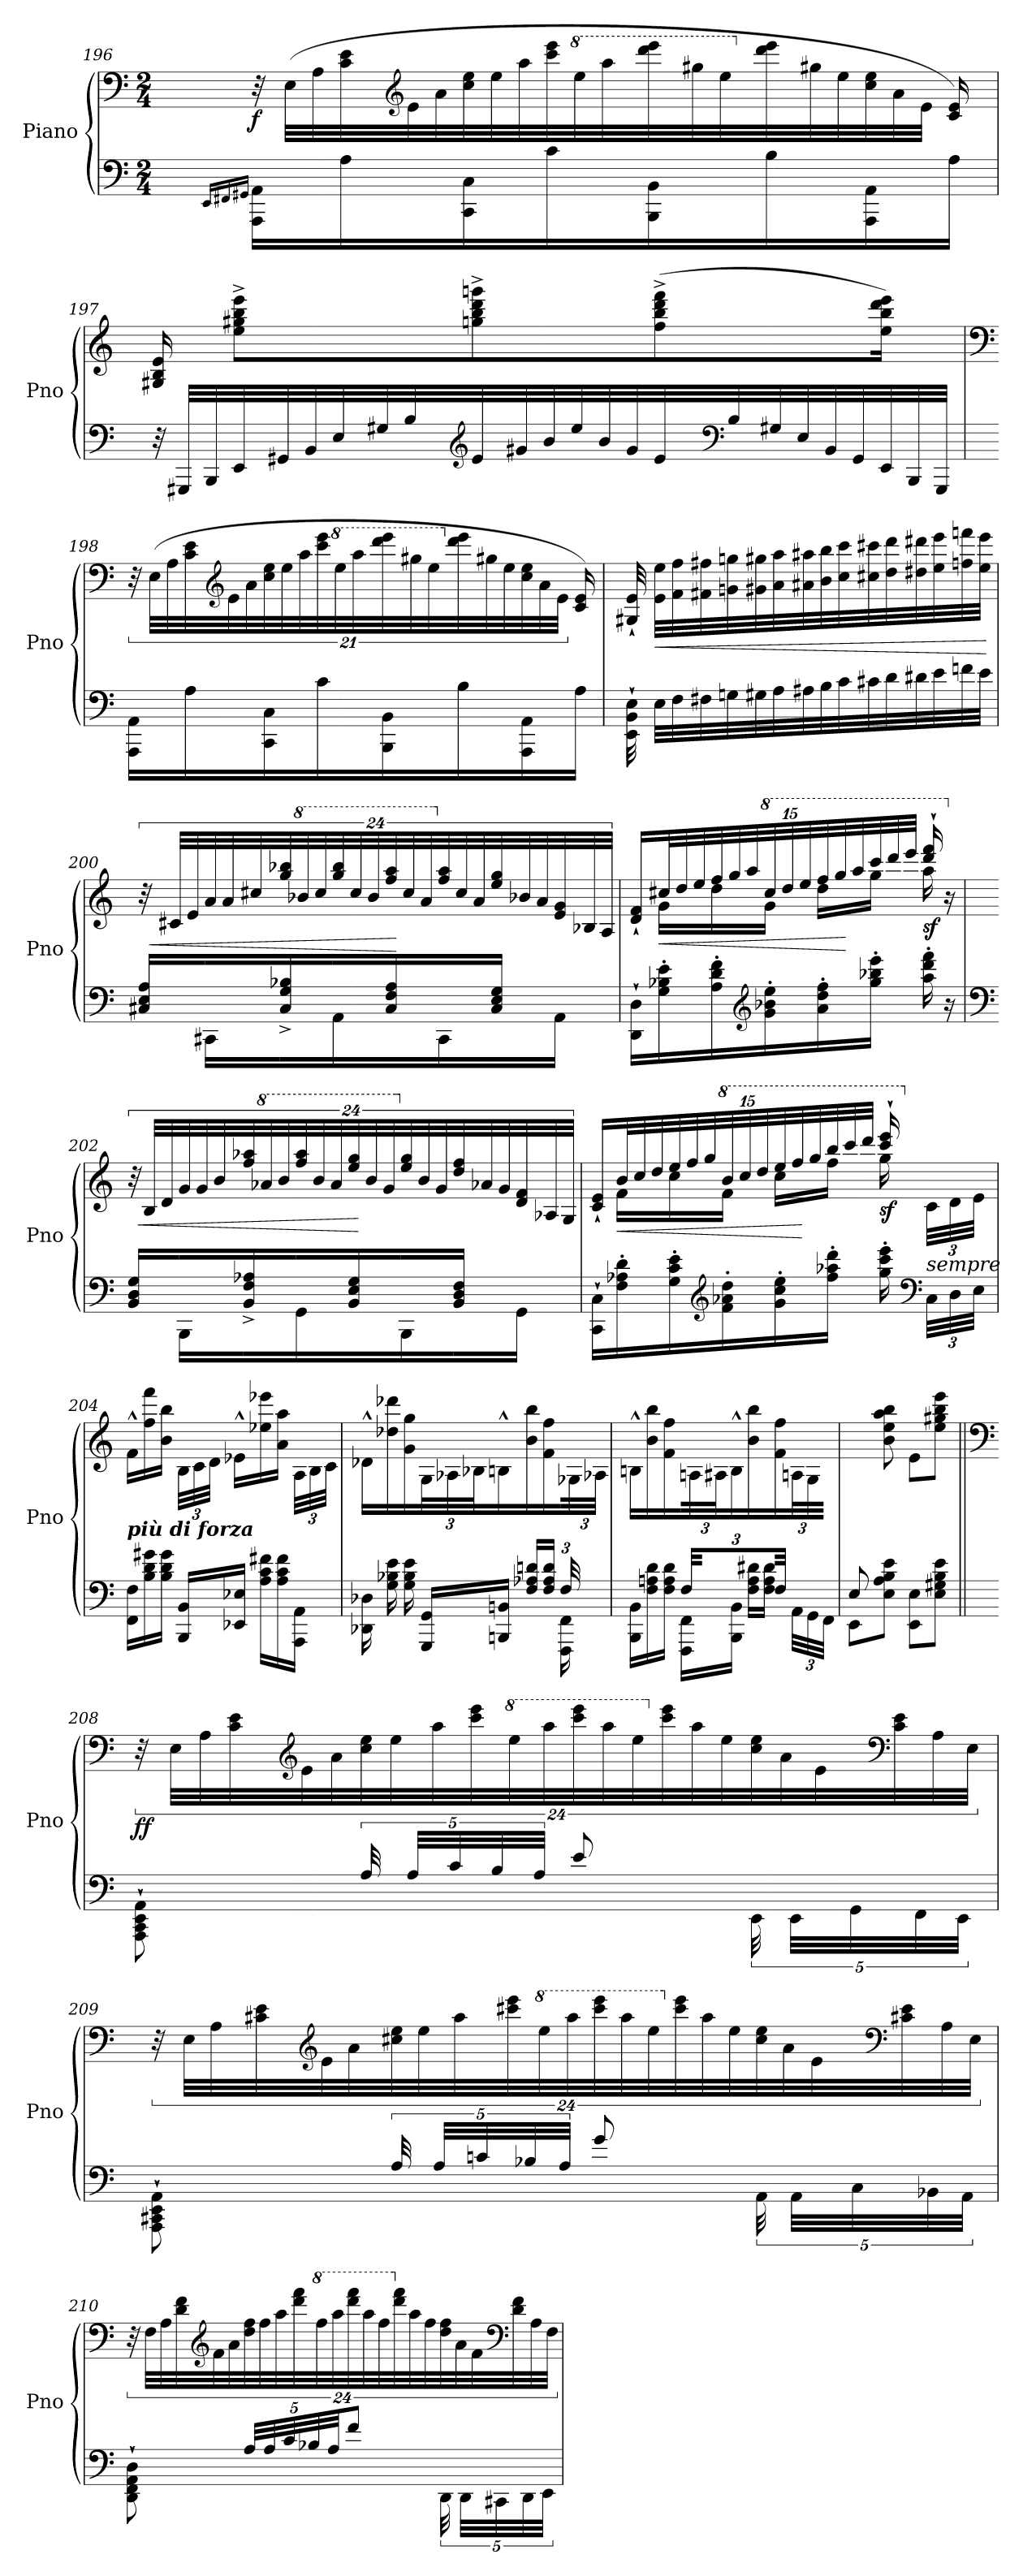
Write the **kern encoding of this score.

**kern	**kern	**dynam
*part1	*part1	*part1
*staff2	*staff1	*staff1/2
*I"Piano	*	*
*I'Pno	*	*
!!LO:LB:g=z
*clefF4	*clefF4	*
*k[]	*k[]	*
*M2/4	*M2/4	*
=196	=196	=196
16qEE/LL	.	.
16qFF#X/	.	.
16qGG#X/JJ	.	.
*	*Xtuplet	*
!	!	!LO:DY:b
16AAA\ 16AA\LL	48r	f
.	(>48E\LLL	.
.	48A\	.
16A\	48c\ 48e\	.
*	*clefG2	*
.	48e\	.
.	48a\	.
16CC\ 16C\	48cc\ 48ee\	.
.	48ee\	.
.	48aa\	.
16c\	48ccc\ 48eee\	.
*	*8va	*
.	48eee\	.
.	48aaa\	.
16BBB\ 16BB\	48dddd\ 48eeee\	.
.	48ggg#X\	.
.	48eee\	.
*	*X8va	*
16B\	48ddd\ 48eee\	.
.	48gg#X\	.
.	48ee\	.
16AAA\ 16AA\	48cc\ 48ee\	.
.	48a\	.
.	48e\JJJ	.
16A\JJ	16c/ 16e/)	.
=197	=197	=197
*Xtuplet	*	*
48r	16G#X/ 16B/ 16e/	.
48GGG#X/LLL	.	.
48BBB/	.	.
48EE/	8ee\^ 8gg#X\^ 8bb\^ 8eee\^L	.
48GG#X/	.	.
48BB/	.	.
48E/	.	.
48G#X/	.	.
48B/	.	.
*clefG2	*	*
48e/	8ggn\^ 8bb\^ 8ddd\^ 8gggn\^	.
48g#X/	.	.
48b/	.	.
48ee/	.	.
48b/	.	.
48g#/	.	.
48e/	(>8ff\^ 8bb\^ 8ddd\^ 8fff\^	.
*clefF4	*	*
48B/	.	.
48G#X/	.	.
48E/	.	.
48BB/	.	.
48GG#/	.	.
48EE/	16ee\ 16bb\ 16ddd\ 16eee\Jk)	.
48BBB/	.	.
48GGG#/JJJ	.	.
!!LO:LB:g=z
=198	=198	=198
*	*clefF4	*
*	*tuplet	*
16AAA\ 16AA\LL	48r	.
.	(>48E\LLL	.
.	48A\	.
*	*Xbrackettup	*
16A\	48c\ 48e\	.
*	*clefG2	*
.	48e\	.
.	48a\	.
16CC\ 16C\	48cc\ 48ee\	.
.	48ee\	.
.	48aa\	.
16c\	48ccc\ 48eee\	.
*	*8va	*
.	48eee\	.
.	48aaa\	.
16BBB\ 16BB\	48dddd\ 48eeee\	.
.	48ggg#X\	.
.	48eee\	.
*	*X8va	*
16B\	48ddd\ 48eee\	.
.	48gg#X\	.
.	48ee\	.
16AAA\ 16AA\	48cc\ 48ee\	.
.	48a\	.
.	48e\JJJ	.
16A\JJ	16c/ 16e/)	.
=199	=199	=199
32EE\` 32BB\` 32E\`	32G#X/` 32e/`	.
!	!	!LO:HP:b
32E\LLL	32e\ 32ee\LLL	<
32F\	32f\ 32ff\	.
32F#X\	32f#X\ 32ff#X\	.
32Gn\	32gn\ 32ggn\	.
32G#X\	32g#X\ 32gg#X\	.
32A\	32a\ 32aa\	.
32A#X\	32a#X\ 32aa#X\	.
32B\	32b\ 32bb\	.
32c\	32cc\ 32ccc\	.
32c#X\	32cc#X\ 32ccc#X\	.
32d\	32dd\ 32ddd\	.
32d#X\	32dd#X\ 32ddd#X\	.
32e\	32ee\ 32eee\	.
32fn\	32ffn\ 32fffn\	.
32e\JJJ	32ee\ 32eee\JJJ	.
.	.	[
!!LO:LB:g=z
=200	=200	=200
*^	*	*
*	*	*brackettup	*
16C#X/ 16E/ 16A/LL	16ryy	48r	.
!	!	!	!LO:HP:b
.	.	48c#X/LLL	<
.	.	48e/	.
*	*	*Xbrackettup	*
16ryy	16CC#X\LL	48a/	.
.	.	48a/	.
.	.	48cc#X/	.
16C#/^ 16G/^ 16B-X/^	16ryy	48gg/ 48bb-X/	.
*	*	*8va	*
.	.	48bb-X/	.
.	.	48ccc#/	.
16ryy	16AA\	48ggg/ 48bbb-/	.
.	.	48ccc#/	.
.	.	48bb-/	.
16C#/ 16F/ 16A/	16ryy	48fff/ 48aaa/	.
.	.	48ccc#/	[
.	.	48aa/	.
*	*	*X8va	*
16ryy	16CC#\	48ff/ 48aa/	.
.	.	48cc#/	.
.	.	48a/	.
16C#/ 16E/ 16G/JJ	16ryy	48ee/ 48gg/	.
.	.	48b-X/	.
.	.	48a/	.
16ryy	16AA\JJ	48e/ 48g/	.
.	.	48B-X/	.
.	.	48A/JJJ	.
*v	*v	*	*
=201	=201	=201
*	*^	*
16DD\` 16D\`LL	16d/` 16f/`LL	16ryy	.
!	!	!	!LO:HP:b
16G\' 16B-X\' 16e\'	48cc#X/L	16g\LL	<
.	48dd/	.	.
.	48ee/	.	.
16A\' 16d\' 16f\'	48ff/	16dd\	.
.	48gg/	.	.
.	48aa/	.	.
*clefG2	*	*	*
*	*8va	*	*
16g\' 16b-X\' 16ee\'	48ccc#/	16gg\JJ	.
.	48ddd/	.	.
.	48eee/	.	.
16a\' 16dd\' 16ff\'	48fff/	16ddd\LL	.
.	48ggg/	.	.
.	48aaa/	.	[
16gg\' 16bb-X\' 16eee\'JJ	48cccc/	16ggg\JJ	.
.	48dddd/	.	.
.	48eeee/JJJ	.	.
!	!	!	!LO:DY:b
16aa\' 16ddd\' 16fff\'	16dddd/` 16ffff/`	16aaa\	sf
*	*X8va	*	*
16r	16r	16ryy	.
*	*v	*v	*
!!LO:PB:g=z
=202	=202	=202
*clefF4	*	*
*^	*	*
*	*	*brackettup	*
16BB/ 16D/ 16G/LL	16ryy	48r	.
!	!	!	!LO:HP:b
.	.	48B/LLL	<
.	.	48d/	.
*	*	*Xbrackettup	*
16ryy	16BBB\LL	48g/	.
.	.	48g/	.
.	.	48b/	.
16BB/^ 16F/^ 16A-X/^	16ryy	48ff/ 48aa-X/	.
*	*	*8va	*
.	.	48aa-X/	.
.	.	48bb/	.
16ryy	16GG\	48fff/ 48aaa-/	.
.	.	48bb/	.
.	.	48aa-/	.
16BB/ 16E/ 16G/	16ryy	48eee/ 48ggg/	.
.	.	48bb/	[
.	.	48gg/	.
*	*	*X8va	*
16ryy	16BBB\	48ee/ 48gg/	.
.	.	48b/	.
.	.	48g/	.
16BB/ 16D/ 16F/JJ	16ryy	48dd/ 48ff/	.
.	.	48a-X/	.
.	.	48g/	.
16ryy	16GG\JJ	48d/ 48f/	.
.	.	48A-X/	.
.	.	48G/JJJ	.
*v	*v	*	*
=203	=203	=203
*	*^	*
16CC\` 16C\`LL	16c/` 16e/`LL	16ryy	.
!	!	!	!LO:HP:b
16F\' 16A-X\' 16d\'	48b/L	16f\LL	<
.	48cc/	.	.
.	48dd/	.	.
16G\' 16c\' 16e\'	48ee/	16cc\	.
.	48ff/	.	.
.	48gg/	.	.
*clefG2	*	*	*
*	*8va	*	*
16f\' 16a-X\' 16dd\'	48bb/	16ff\JJ	.
.	48ccc/	.	.
.	48ddd/	.	.
16g\' 16cc\' 16ee\'	48eee/	16ccc\LL	.
.	48fff/	.	.
.	48ggg/	.	[
16ff\' 16aa-X\' 16ddd\'JJ	48bbb/	16fff\JJ	.
.	48cccc/	.	.
.	48dddd/JJJ	.	.
!	!	!	!LO:DY:b
16gg\' 16ccc\' 16eee\'	16cccc/` 16eeee/`	16ggg\	sf
*clefF4	*	*	*
*tuplet	*	*	*
*Xbrackettup	*	*	*
*	*X8va	*	*
!LO:TX:a:i:t=sempre	!	!	!
48C\LLL	48c\LLL	16ryy	.
48D\	48d\	.	.
48E\JJJ	48e\JJJ	.	.
*	*v	*v	*
!!LO:LB:g=z
=204	=204	=204
!LO:TX:a:Bi:t=più  di forza	!	!
16FF\ 16F\LL	16f^^\LL	.
16B\ 16d\ 16g#X\	16ff\ 16fff\	.
16B\ 16d\ 16g#\JJ	16b\ 16bb\JJ	.
16BBB/ 16BB/LL	48B\LLL	.
.	48c\	.
.	48d\JJJ	.
16EE-X/ 16E-X/JJ	16e-X^^\LL	.
16A\ 16c\ 16f#X\LL	16ee-X\ 16eee-X\	.
16A\ 16c\ 16f#\	16a\ 16aa\JJ	.
16AAA\ 16AA\	48A\LLL	.
.	48B\	.
.	48c\JJJ	.
=205	=205	=205
*^	*	*
4..ryy	16DD-X\ 16D-X\	16d-X^^\LL	.
.	16G\ 16B-X\ 16e\	16dd-X\ 16ddd-X\	.
.	16G\ 16B-\ 16e\JJ	16g\ 16gg\JJ	.
.	16GGG/ 16GG/LL	48G/LLL	.
.	.	48A-X/	.
.	.	48B-X/JJJ	.
.	16BBBn/ 16BBn/JJ	16Bn^^\LL	.
.	16F/ 16A-X/ 16dn/LL	16b\ 16bb\	.
.	16F/ 16A-/ 16d/JJ	16f\ 16ff\JJ	.
48F/LLL	16FFF\ 16FF\	48ryy	.
24ryy	.	48G-X\	.
.	.	48A-X\JJJ	.
=206	=206	=206	=206
8.ryy	16BBB\ 16BB\LL	16Bn^^\LL	.
.	16F\ 16An\ 16d\	16b\ 16bb\	.
.	16F\ 16A\ 16d\JJ	16f\ 16ff\JJ	.
48F/LLL	16FFF\ 16FF\LL	48ryy	.
48%13ryy	.	48An\	.
.	.	48A#X\JJJ	.
.	16BBB\ 16BB\JJ	16B^^\	.
.	16F\ 16A\ 16d#X\LL	16b\ 16bb\LL	.
.	16F\ 16A\ 16d#\JJ	16f\ 16ff\JJ	.
.	48AA\LLL	48An\LLL	.
.	48GG\	48G\	.
48F/JJJ	48FF\JJJ	48ryy	.
=207	=207	=207	=207
8E/L	8EE\L	8ryy	.
4.ryy	8E\ 8A\ 8B\ 8e\J	8b\ 8ee\ 8aa\ 8bb\J	.
.	8EE\ 8E\L	8e\L	.
.	8E\ 8G#X\ 8B\ 8e\J	8ee\ 8gg#X\ 8bb\ 8eee\J	.
*v	*v	*	*
!!LO:PB:g=z
=208||	=208||	=208||
*	*clefF4	*
*	*brackettup	*
*^	*	*
!	!	!	!LO:DY:b
*v	*v	*	*
8AAA\` 8CC\` 8EE\` 8AA\`	48r	ff
.	48E\LLL	.
.	48A\	.
*	*Xbrackettup	*
.	48c\ 48e\	.
*	*clefG2	*
.	48e\	.
.	48a\	.
*brackettup	*	*
40A/	48cc\ 48ee\	.
.	48ee\	.
40A/LLL	.	.
.	48aa\	.
40c/	.	.
.	48ccc\ 48eee\	.
40B/	.	.
*	*8va	*
.	48eee\	.
40A/JJJ	.	.
.	48aaa\	.
8e/	48cccc\ 48eeee\	.
.	48aaa\	.
.	48eee\	.
*	*X8va	*
.	48ccc\ 48eee\	.
.	48aa\	.
.	48ee\	.
40EE\	48cc\ 48ee\	.
.	48a\	.
40EE\LLL	.	.
.	48e\	.
40GG\	.	.
*	*clefF4	*
.	48c\ 48e\	.
40FF\	.	.
.	48A\	.
40EE\JJJ	.	.
.	48E\JJJ	.
!!LO:LB:g=z
=209	=209	=209
*	*brackettup	*
8AAA\` 8CC#X\` 8EE\` 8AA\`	48r	.
.	48E\LLL	.
.	48A\	.
*	*Xbrackettup	*
.	48c#X\ 48e\	.
*	*clefG2	*
.	48e\	.
.	48a\	.
40A/	48cc#X\ 48ee\	.
.	48ee\	.
40A/LLL	.	.
.	48aa\	.
40cn/	.	.
.	48ccc#X\ 48eee\	.
40B-X/	.	.
*	*8va	*
.	48eee\	.
40A/JJJ	.	.
.	48aaa\	.
8g/	48cccc#\ 48eeee\	.
.	48aaa\	.
.	48eee\	.
*	*X8va	*
.	48ccc#\ 48eee\	.
.	48aa\	.
.	48ee\	.
40AA\	48cc#\ 48ee\	.
.	48a\	.
40AA\LLL	.	.
.	48e\	.
40C\	.	.
*	*clefF4	*
.	48c#X\ 48e\	.
40BB-X\	.	.
.	48A\	.
40AA\JJJ	.	.
.	48E\JJJ	.
!!LO:LB:g=z
=210	=210	=210
*	*brackettup	*
8DD\` 8FF\` 8AA\` 8D\`	48r	.
.	48F\LLL	.
.	48A\	.
*	*Xbrackettup	*
.	48d\ 48f\	.
*	*clefG2	*
.	48f\	.
.	48a\	.
*Xbrackettup	*	*
40A/LLL	48dd\ 48ff\	.
.	48ff\	.
40A/	.	.
.	48aa\	.
40c/	.	.
.	48ddd\ 48fff\	.
40B-X/	.	.
*	*8va	*
.	48fff\	.
40A/JJ	.	.
.	48aaa\	.
8f/J	48dddd\ 48ffff\	.
.	48aaa\	.
.	48fff\	.
*	*X8va	*
.	48ddd\ 48fff\	.
.	48aa\	.
.	48ff\	.
*brackettup	*	*
40DD\	48dd\ 48ff\	.
.	48a\	.
40DD\LLL	.	.
.	48f\	.
40CC#X\	.	.
*	*clefF4	*
.	48d\ 48f\	.
40DD\	.	.
.	48A\	.
40EE\JJJ	.	.
.	48F\JJJ	.
=	=	=
*-	*-	*-
